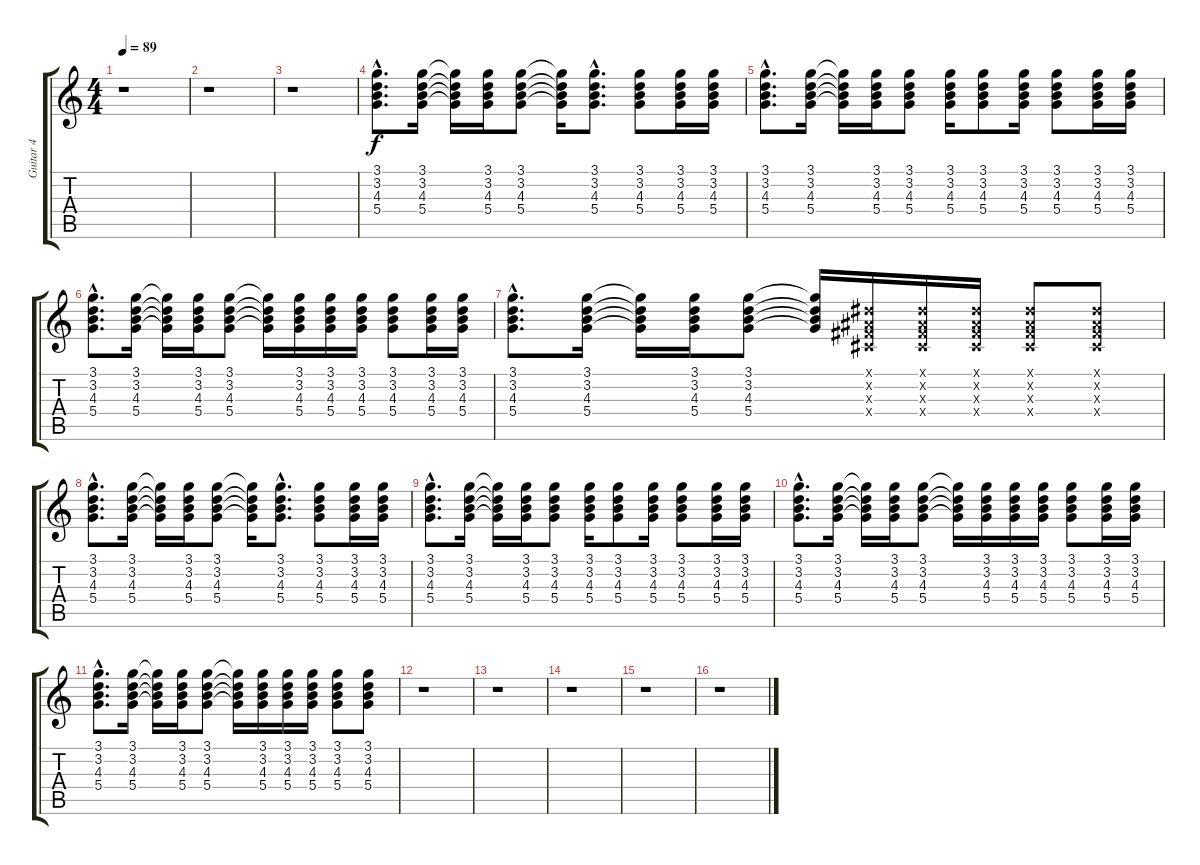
\track ("Guitar 4" "Guitar 4") {instrument acousticguitarsteel}
\staff {score tabs}
\tuning (E4 B3 G3 D3 A2 E2) {hide}
\ts (4 4)
\tempo 89
\clef g2
\ks c
r.1{dy f} |
r.1 |
r.1 |
(3.1{hac} 3.2{hac} 4.3{hac} 5.4{hac}).8{d} (3.1 3.2 4.3 5.4).16 (3.1{t} 3.2{t} 4.3{t} 5.4{t}).16 (3.1 3.2 4.3 5.4).16 (3.1 3.2 4.3 5.4).8 (3.1{t} 3.2{t} 4.3{t} 5.4{t}).16 (3.1{hac} 3.2{hac} 4.3{hac} 5.4{hac}).8{d} (3.1 3.2 4.3 5.4).8 (3.1 3.2 4.3 5.4).16 (3.1 3.2 4.3 5.4).16 |
(3.1{hac} 3.2{hac} 4.3{hac} 5.4{hac}).8{d} (3.1 3.2 4.3 5.4).16 (3.1{t} 3.2{t} 4.3{t} 5.4{t}).16 (3.1 3.2 4.3 5.4).16 (3.1 3.2 4.3 5.4).8 (3.1 3.2 4.3 5.4).16 (3.1 3.2 4.3 5.4).8 (3.1 3.2 4.3 5.4).16 (3.1 3.2 4.3 5.4).8 (3.1 3.2 4.3 5.4).16 (3.1 3.2 4.3 5.4).16 |
(3.1{hac} 3.2{hac} 4.3{hac} 5.4{hac}).8{d} (3.1 3.2 4.3 5.4).16 (3.1{t} 3.2{t} 4.3{t} 5.4{t}).16 (3.1 3.2 4.3 5.4).16 (3.1 3.2 4.3 5.4).8 (3.1{t} 3.2{t} 4.3{t} 5.4{t}).16 (3.1 3.2 4.3 5.4).16 (3.1 3.2 4.3 5.4).16 (3.1 3.2 4.3 5.4).16 (3.1 3.2 4.3 5.4).8 (3.1 3.2 4.3 5.4).16 (3.1 3.2 4.3 5.4).16 |
(3.1{hac} 3.2{hac} 4.3{hac} 5.4{hac}).8{d} (3.1 3.2 4.3 5.4).16 (3.1{t} 3.2{t} 4.3{t} 5.4{t}).16 (3.1 3.2 4.3 5.4).16 (3.1 3.2 4.3 5.4).8 (3.1{t} 3.2{t} 4.3{t} 5.4{t}).16 (-1.1{x} -1.2{x} -1.3{x} -1.4{x}).16 (-1.1{x} -1.2{x} -1.3{x} -1.4{x}).16 (-1.1{x} -1.2{x} -1.3{x} -1.4{x}).16 (-1.1{x} -1.2{x} -1.3{x} -1.4{x}).8 (-1.1{x} -1.2{x} -1.3{x} -1.4{x}).8 |
(3.1{hac} 3.2{hac} 4.3{hac} 5.4{hac}).8{d} (3.1 3.2 4.3 5.4).16 (3.1{t} 3.2{t} 4.3{t} 5.4{t}).16 (3.1 3.2 4.3 5.4).16 (3.1 3.2 4.3 5.4).8 (3.1{t} 3.2{t} 4.3{t} 5.4{t}).16 (3.1{hac} 3.2{hac} 4.3{hac} 5.4{hac}).8{d} (3.1 3.2 4.3 5.4).8 (3.1 3.2 4.3 5.4).16 (3.1 3.2 4.3 5.4).16 |
(3.1{hac} 3.2{hac} 4.3{hac} 5.4{hac}).8{d} (3.1 3.2 4.3 5.4).16 (3.1{t} 3.2{t} 4.3{t} 5.4{t}).16 (3.1 3.2 4.3 5.4).16 (3.1 3.2 4.3 5.4).8 (3.1 3.2 4.3 5.4).16 (3.1 3.2 4.3 5.4).8 (3.1 3.2 4.3 5.4).16 (3.1 3.2 4.3 5.4).8 (3.1 3.2 4.3 5.4).16 (3.1 3.2 4.3 5.4).16 |
(3.1{hac} 3.2{hac} 4.3{hac} 5.4{hac}).8{d} (3.1 3.2 4.3 5.4).16 (3.1{t} 3.2{t} 4.3{t} 5.4{t}).16 (3.1 3.2 4.3 5.4).16 (3.1 3.2 4.3 5.4).8 (3.1{t} 3.2{t} 4.3{t} 5.4{t}).16 (3.1 3.2 4.3 5.4).16 (3.1 3.2 4.3 5.4).16 (3.1 3.2 4.3 5.4).16 (3.1 3.2 4.3 5.4).8 (3.1 3.2 4.3 5.4).16 (3.1 3.2 4.3 5.4).16 |
(3.1{hac} 3.2{hac} 4.3{hac} 5.4{hac}).8{d} (3.1 3.2 4.3 5.4).16 (3.1{t} 3.2{t} 4.3{t} 5.4{t}).16 (3.1 3.2 4.3 5.4).16 (3.1 3.2 4.3 5.4).8 (3.1{t} 3.2{t} 4.3{t} 5.4{t}).16 (3.1 3.2 4.3 5.4).16 (3.1 3.2 4.3 5.4).16 (3.1 3.2 4.3 5.4).16 (3.1 3.2 4.3 5.4).8 (3.1 3.2 4.3 5.4).8 |
r.1 |
r.1 |
r.1 |
r.1 |
r.1
